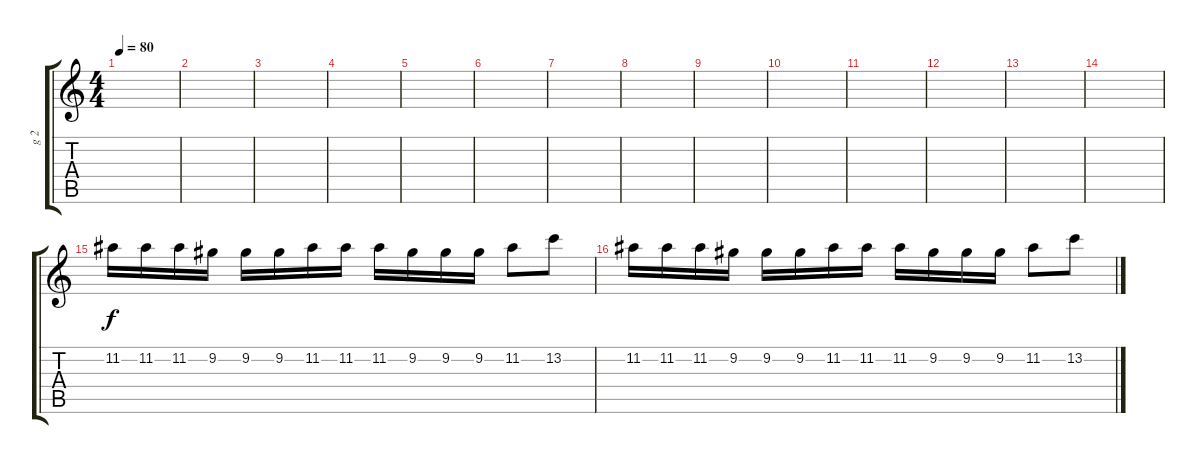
\track ("g 2" "g 2") {instrument overdrivenguitar}
\staff {score tabs}
\tuning (E4 B3 G3 D3 A2 E2) {hide}
\ts (4 4)
\tempo 80
\clef g2
\ks c
|
|
|
|
|
|
|
|
|
|
|
|
|
|
11.2.16 11.2.16 11.2.16 9.2.16 9.2.16 9.2.16 11.2.16 11.2.16 11.2.16 9.2.16 9.2.16 9.2.16 11.2.8 13.2.8 |
11.2.16 11.2.16 11.2.16 9.2.16 9.2.16 9.2.16 11.2.16 11.2.16 11.2.16 9.2.16 9.2.16 9.2.16 11.2.8 13.2.8
